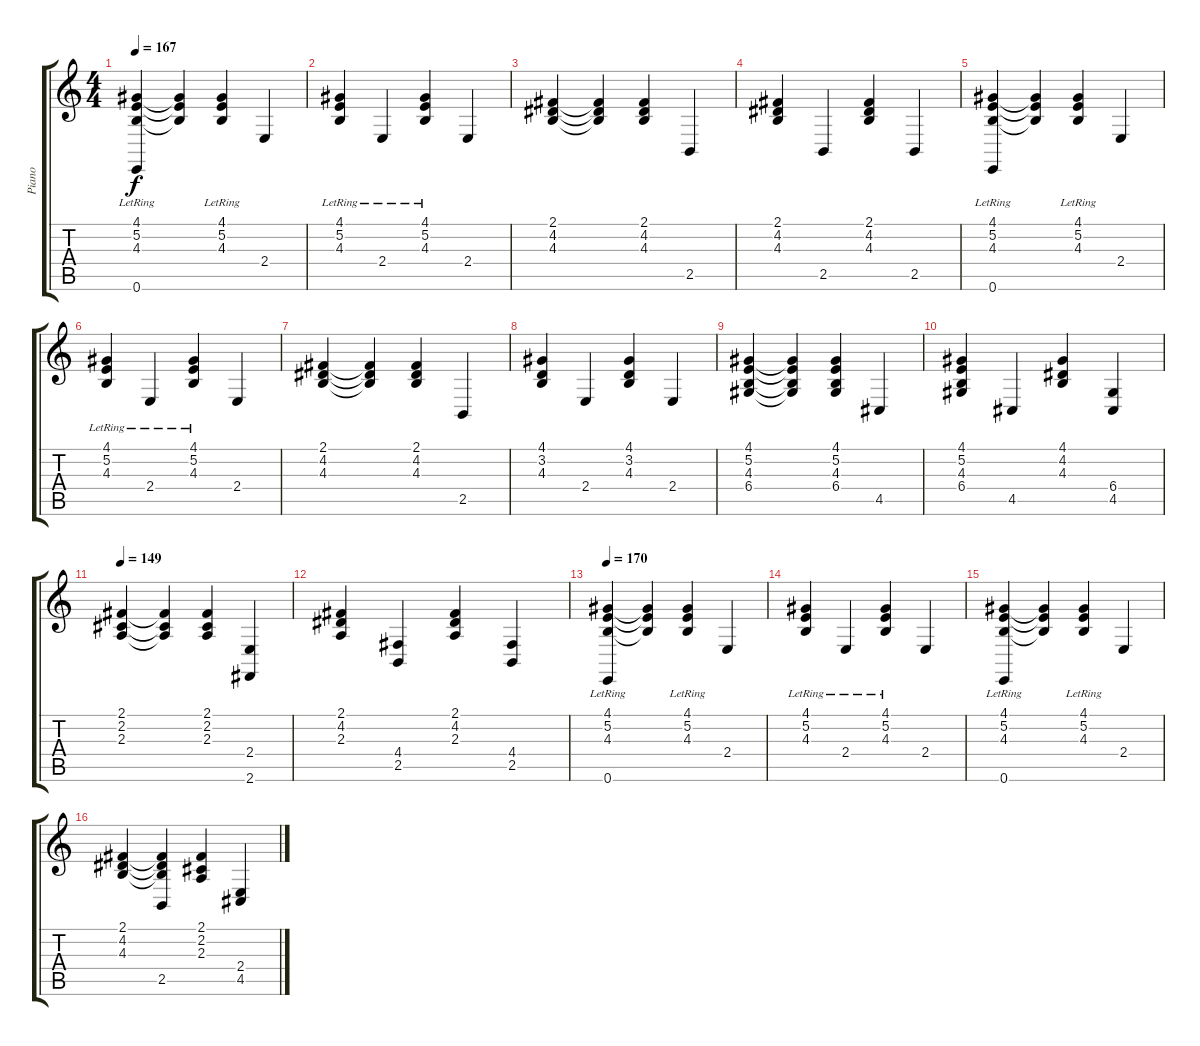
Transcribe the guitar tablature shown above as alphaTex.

\track ("Piano" "Piano") {instrument acousticgrandpiano}
\staff {score tabs}
\tuning (E4 B3 G3 D3 A2 E2) {hide}
\ts (4 4)
\tempo 167
\clef g2
\ks c
(4.1{lr} 5.2{lr} 4.3{lr} 0.6).4{dy f volume 10} (4.1{t} 5.2{t} 4.3{t}).4 (4.1{lr} 5.2{lr} 4.3{lr}).4 2.4.4 |
(4.1{lr} 5.2{lr} 4.3{lr}).4 2.4{lr}.4 (4.1{lr} 5.2{lr} 4.3{lr}).4 2.4.4 |
(2.1 4.2 4.3).4 (2.1{t} 4.2{t} 4.3{t}).4 (2.1 4.2 4.3).4 2.5.4 |
(2.1 4.2 4.3).4 2.5.4 (2.1 4.2 4.3).4 2.5.4 |
(4.1{lr} 5.2{lr} 4.3{lr} 0.6).4 (4.1{t} 5.2{t} 4.3{t}).4 (4.1{lr} 5.2{lr} 4.3{lr}).4 2.4.4 |
(4.1{lr} 5.2{lr} 4.3{lr}).4 2.4{lr}.4 (4.1{lr} 5.2{lr} 4.3{lr}).4 2.4.4 |
(2.1 4.2 4.3).4 (2.1{t} 4.2{t} 4.3{t}).4 (2.1 4.2 4.3).4 2.5.4 |
(4.1 3.2 4.3).4 2.4.4 (4.1 3.2 4.3).4 2.4.4 |
(4.1 5.2 4.3 6.4).4{volume 5} (4.1{t} 5.2{t} 4.3{t} 6.4{t}).4 (4.1 5.2 4.3 6.4).4 4.5.4 |
(4.1 5.2 4.3 6.4).4 4.5.4 (4.1 4.2 4.3).4 (6.4 4.5).4 |
\tempo 149
(2.1 2.2 2.3).4 (2.1{t} 2.2{t} 2.3{t}).4 (2.1 2.2 2.3).4 (2.4 2.6).4 |
(2.1 4.2 2.3).4 (4.4 2.5).4 (2.1 4.2 2.3).4 (4.4 2.5).4 |
\tempo 170
(4.1{lr} 5.2{lr} 4.3{lr} 0.6).4{volume 11} (4.1{t} 5.2{t} 4.3{t}).4 (4.1{lr} 5.2{lr} 4.3{lr}).4 2.4.4 |
(4.1{lr} 5.2{lr} 4.3{lr}).4 2.4{lr}.4 (4.1{lr} 5.2{lr} 4.3{lr}).4 2.4.4 |
(4.1{lr} 5.2{lr} 4.3{lr} 0.6).4 (4.1{t} 5.2{t} 4.3{t}).4 (4.1{lr} 5.2{lr} 4.3{lr}).4 2.4.4 |
(2.1 4.2 4.3).4 (2.1{t} 4.2{t} 4.3{t} 2.5).4 (2.1 2.2 2.3).4 (2.4 4.5).4
